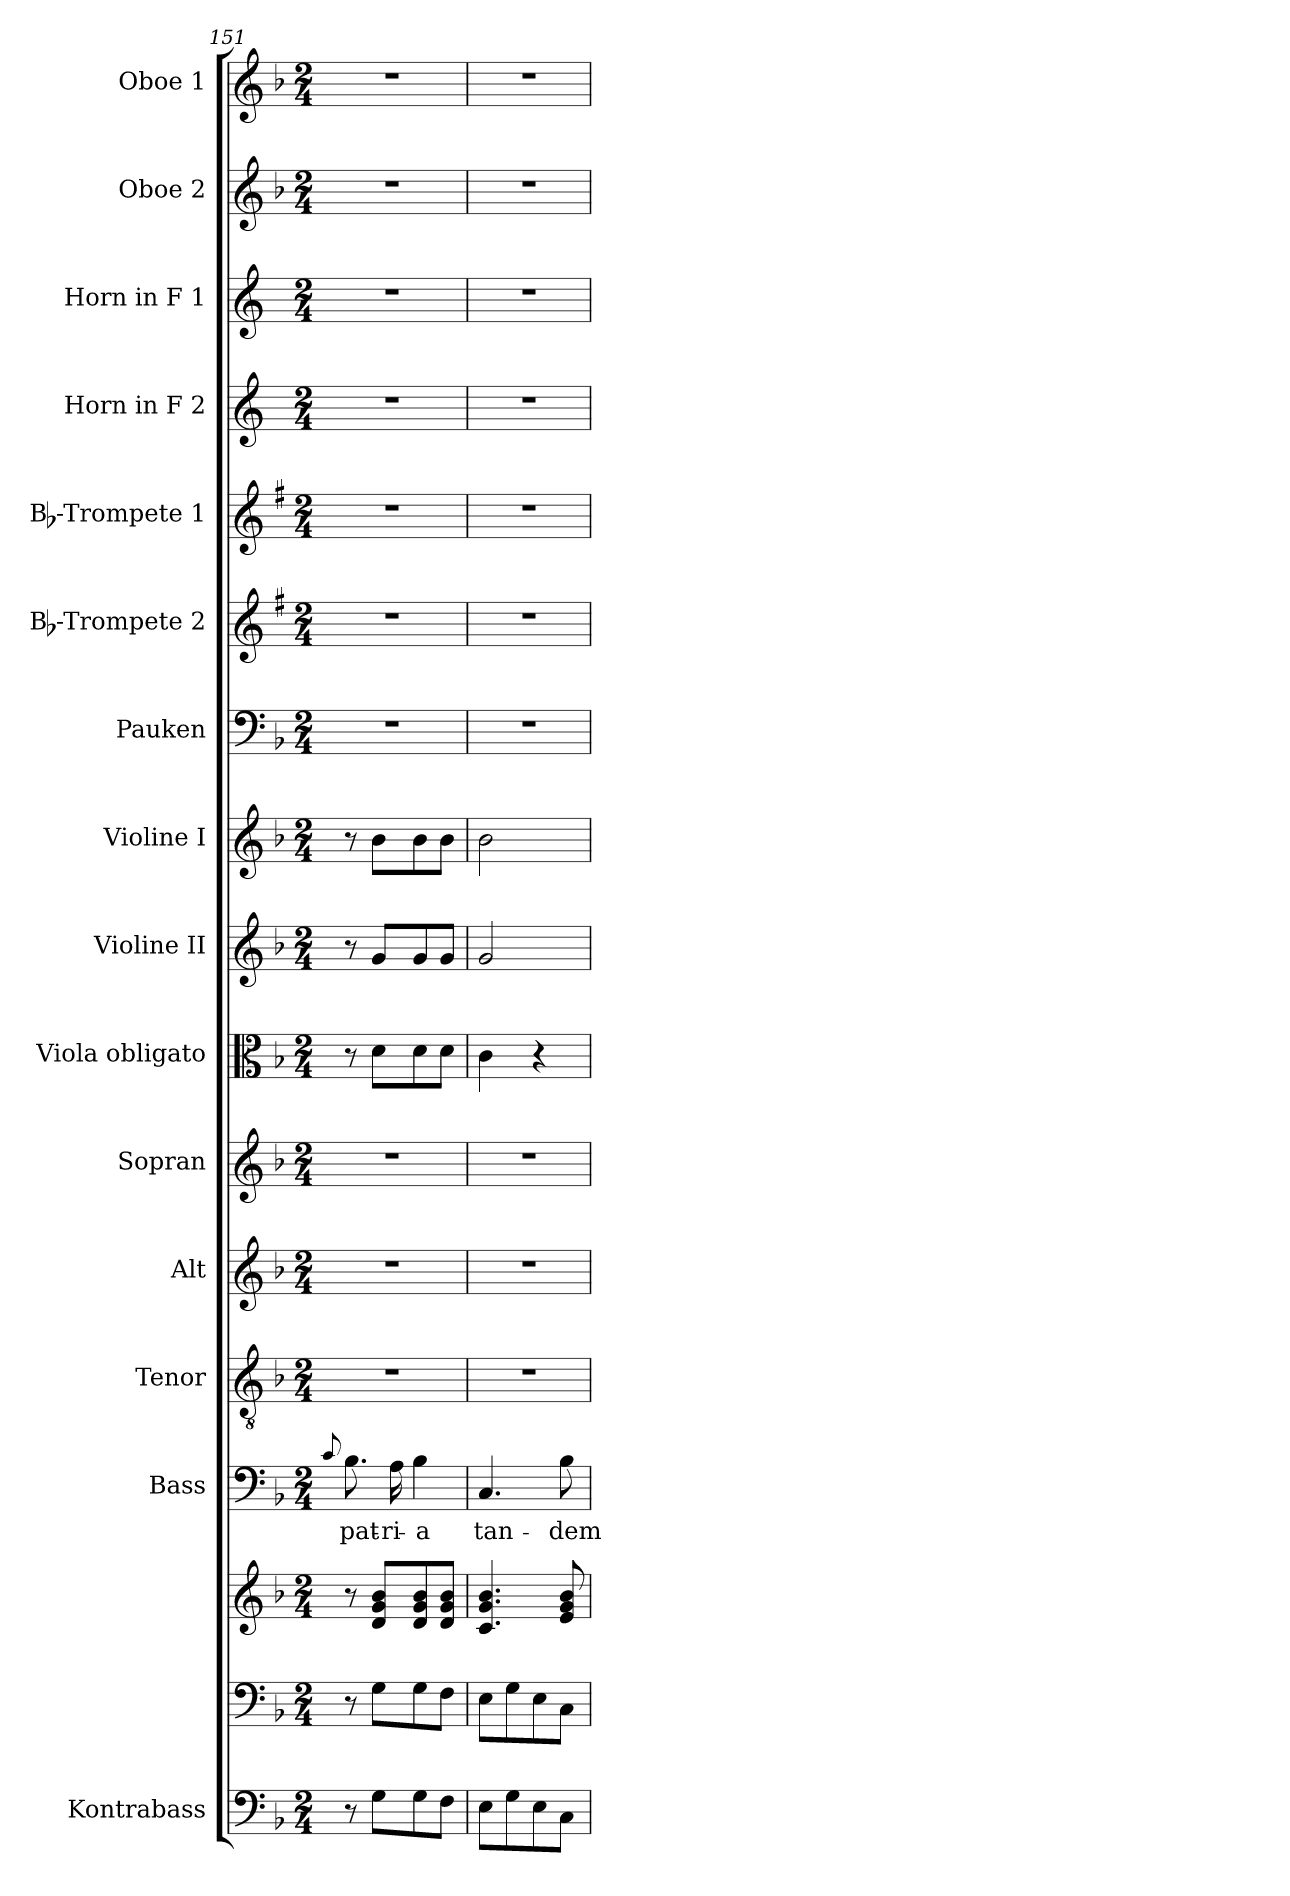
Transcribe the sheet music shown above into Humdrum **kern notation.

**kern	**kern	**kern	**kern	**text	**kern	**kern	**kern	**kern	**kern	**kern	**kern	**kern	**kern	**kern	**kern	**kern	**kern
*part16	*part15	*part15	*part14	*part14	*part13	*part12	*part11	*part10	*part9	*part8	*part7	*part6	*part5	*part4	*part3	*part2	*part1
*staff17	*staff16	*staff15	*staff14	*staff14	*staff13	*staff12	*staff11	*staff10	*staff9	*staff8	*staff7	*staff6	*staff5	*staff4	*staff3	*staff2	*staff1
*I"Kontrabass	*	*	*I"Bass	*	*I"Tenor	*I"Alt	*I"Sopran	*I"Viola obligato	*I"Violine II	*I"Violine I	*I"Pauken	*I"Bb-Trompete 2	*I"Bb-Trompete 1	*I"Horn in F 2	*I"Horn in F 1	*I"Oboe 2	*I"Oboe 1
*I'Kb.	*	*	*I'B.	*	*I'T.	*I'A.	*I'S.	*I'Vla.	*I'Vl. II	*I'Vl. I	*I'Pk.	*I'Bb Trp. 2	*I'Bb Trp. 1	*	*	*I'Ob. 2	*I'Ob. 1
*clefF4	*clefF4	*clefG2	*clefF4	*	*clefGv2	*clefG2	*clefG2	*clefC3	*clefG2	*clefG2	*clefF4	*clefG2	*clefG2	*clefG2	*clefG2	*clefG2	*clefG2
*ITrd7c12	*	*	*	*	*	*	*	*	*	*	*	*ITrd1c2	*ITrd1c2	*ITrd4c7	*ITrd4c7	*	*
*k[b-]	*k[b-]	*k[b-]	*k[b-]	*	*k[b-]	*k[b-]	*k[b-]	*k[b-]	*k[b-]	*k[b-]	*k[b-]	*k[b-]	*k[b-]	*k[b-]	*k[b-]	*k[b-]	*k[b-]
*F:	*F:	*F:	*F:	*	*F:	*F:	*F:	*F:	*F:	*F:	*F:	*F:	*F:	*F:	*F:	*F:	*F:
*M2/4	*M2/4	*M2/4	*M2/4	*	*M2/4	*M2/4	*M2/4	*M2/4	*M2/4	*M2/4	*M2/4	*M2/4	*M2/4	*M2/4	*M2/4	*M2/4	*M2/4
=151	=151	=151	=151	=151	=151	=151	=151	=151	=151	=151	=151	=151	=151	=151	=151	=151	=151
.	.	.	8qqc/	.	.	.	.	.	.	.	.	.	.	.	.	.	.
!	!	!	!	!LO:LY:b	!	!	!	!	!	!	!	!	!	!	!	!	!
8r	8r	8r	8.B-\	pat-	2r	2r	2r	8r	8r	8r	2r	2r	2r	2r	2r	2r	2r
8GG\L	8G\L	8d/ 8g/ 8b-/L	.	.	.	.	.	8d\L	8g/L	8b-\L	.	.	.	.	.	.	.
!	!	!	!	!LO:LY:b	!	!	!	!	!	!	!	!	!	!	!	!	!
.	.	.	16A\	-ri-	.	.	.	.	.	.	.	.	.	.	.	.	.
!	!	!	!	!LO:LY:b	!	!	!	!	!	!	!	!	!	!	!	!	!
8GG\	8G\	8d/ 8g/ 8b-/	4B-\	-a	.	.	.	8d\	8g/	8b-\	.	.	.	.	.	.	.
8FF\J	8F\J	8d/ 8g/ 8b-/J	.	.	.	.	.	8d\J	8g/J	8b-\J	.	.	.	.	.	.	.
=152	=152	=152	=152	=152	=152	=152	=152	=152	=152	=152	=152	=152	=152	=152	=152	=152	=152
!	!	!	!	!LO:LY:b	!	!	!	!	!	!	!	!	!	!	!	!	!
8EE\L	8E\L	4.c/ 4.g/ 4.b-/	4.C/	tan-	2r	2r	2r	4c\	2g/	2b-\	2r	2r	2r	2r	2r	2r	2r
8GG\	8G\	.	.	.	.	.	.	.	.	.	.	.	.	.	.	.	.
8EE\	8E\	.	.	.	.	.	.	4r	.	.	.	.	.	.	.	.	.
!	!	!	!	!LO:LY:b	!	!	!	!	!	!	!	!	!	!	!	!	!
8CC\J	8C\J	8e/ 8g/ 8b-/	8B-\	-dem	.	.	.	.	.	.	.	.	.	.	.	.	.
=	=	=	=	=	=	=	=	=	=	=	=	=	=	=	=	=	=
*-	*-	*-	*-	*-	*-	*-	*-	*-	*-	*-	*-	*-	*-	*-	*-	*-	*-
